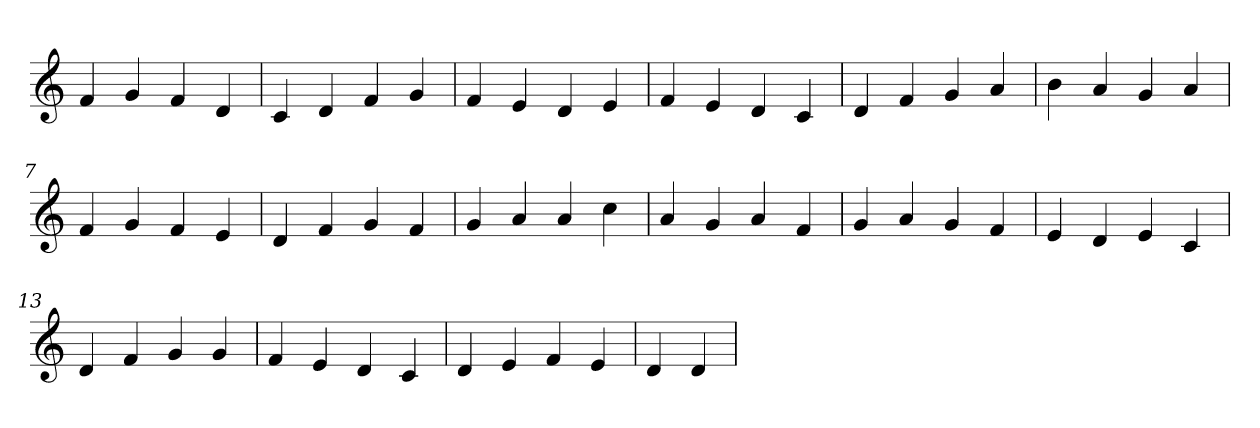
**kern
*part1
*staff1
*clefG2
=1
4f
4g
4f
4d
=2
4c
4d
4f
4g
=3
4f
4e
4d
4e
=4
4f
4e
4d
4c
=5
4d
4f
4g
4a
=6
4b
4a
4g
4a
=7
4f
4g
4f
4e
=8
4d
4f
4g
4f
=9
4g
4a
4a
4cc
=10
4a
4g
4a
4f
=11
4g
4a
4g
4f
=12
4e
4d
4e
4c
=13
4d
4f
4g
4g
=14
4f
4e
4d
4c
=15
4d
4e
4f
4e
=16
4d
4d
=
*-
